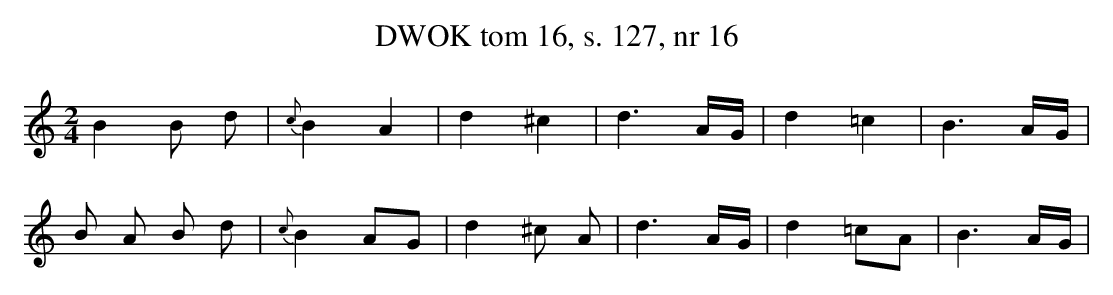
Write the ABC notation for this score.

X:1
T: DWOK tom 16, s. 127, nr 16
L: 1/16
M: 2/4
K: C
B4 B2 d2    | {c} B4 A4   | d4 ^c4    | d6 AG | d4 =c4 | B6 AG |
B2 A2 B2 d2 | {c} B4 A2G2 | d4 ^c2 A2 | d6 AG | d4 =c2A2 | B6 AG |
